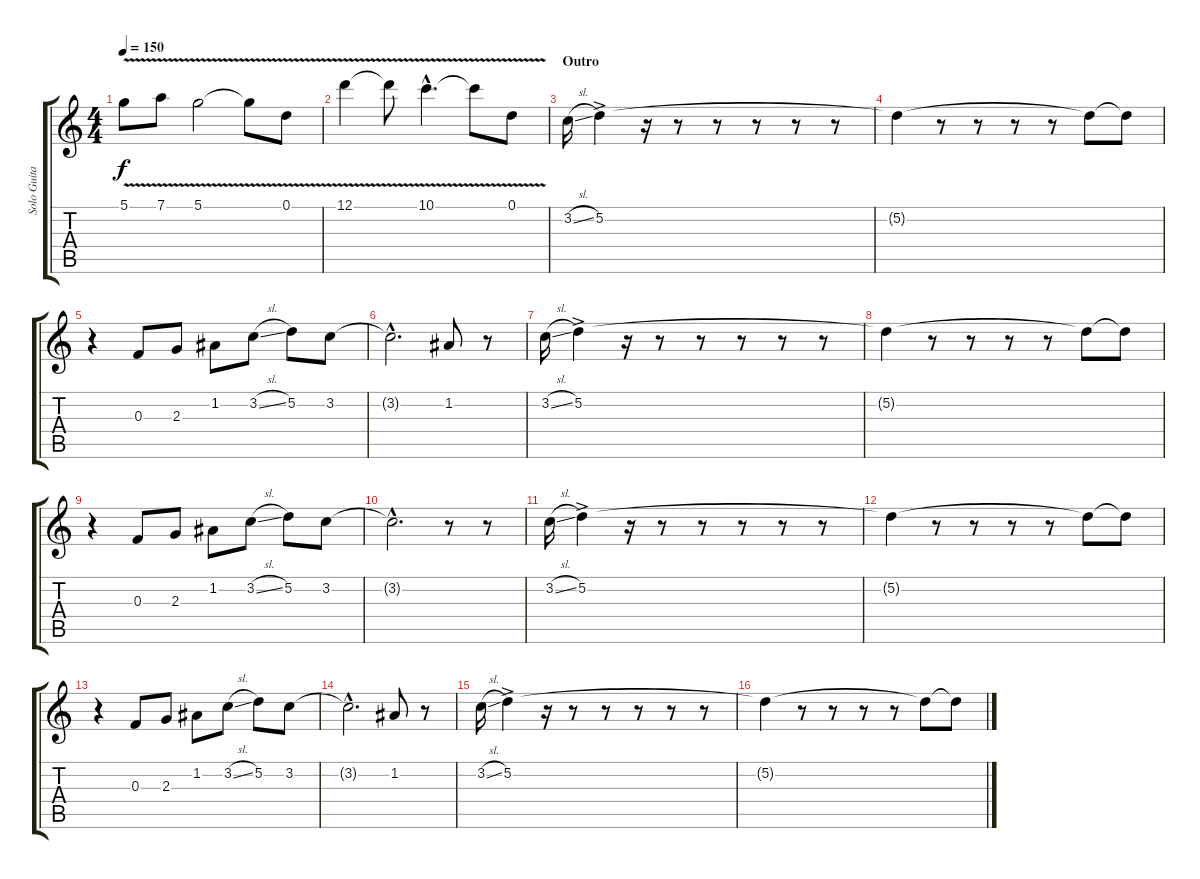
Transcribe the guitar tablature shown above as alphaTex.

\track ("Solo Guitar" "Solo Guita") {instrument overdrivenguitar}
\staff {score tabs}
\tuning (D4 A3 F3 C3 G2 D2) {hide}
\ts (4 4)
\tempo 150
\clef g2
\ks c
5.1{v}.8{dy f} 7.1{v}.8 5.1{v}.2 5.1{t}.8 0.1{v}.8 |
12.1{v}.4 12.1{t}.8 10.1{v hac}.4{d} 10.1{t}.8 0.1{v}.8 |
\section ("" "Outro")
3.2{sl}.16 5.2{ac}.4 r.16 r.8 r.8 r.8 r.8 r.8 |
5.2{t}.4{volume 2} r.8 r.8 r.8 r.8 5.2{t}.8 5.2{t}.8 |
r.4 0.3.8{volume 12} 2.3.8 1.2.8 3.2{sl}.8 5.2.8 3.2.8 |
3.2{hac t}.2{d} 1.2.8 r.8 |
3.2{sl}.16{volume 12} 5.2{ac}.4 r.16 r.8 r.8 r.8 r.8 r.8 |
5.2{t}.4{volume 2} r.8 r.8 r.8 r.8 5.2{t}.8 5.2{t}.8 |
r.4 0.3.8{volume 12} 2.3.8 1.2.8 3.2{sl}.8 5.2.8 3.2.8 |
3.2{hac t}.2{d} r.8 r.8 |
3.2{sl}.16{volume 12} 5.2{ac}.4 r.16 r.8 r.8 r.8 r.8 r.8 |
5.2{t}.4{volume 2} r.8 r.8 r.8 r.8 5.2{t}.8 5.2{t}.8 |
r.4 0.3.8{volume 12} 2.3.8 1.2.8 3.2{sl}.8 5.2.8 3.2.8 |
3.2{hac t}.2{d} 1.2.8 r.8 |
3.2{sl}.16{volume 12} 5.2{ac}.4 r.16 r.8 r.8 r.8 r.8 r.8 |
5.2{t}.4{volume 2} r.8 r.8 r.8 r.8 5.2{t}.8 5.2{t}.8
